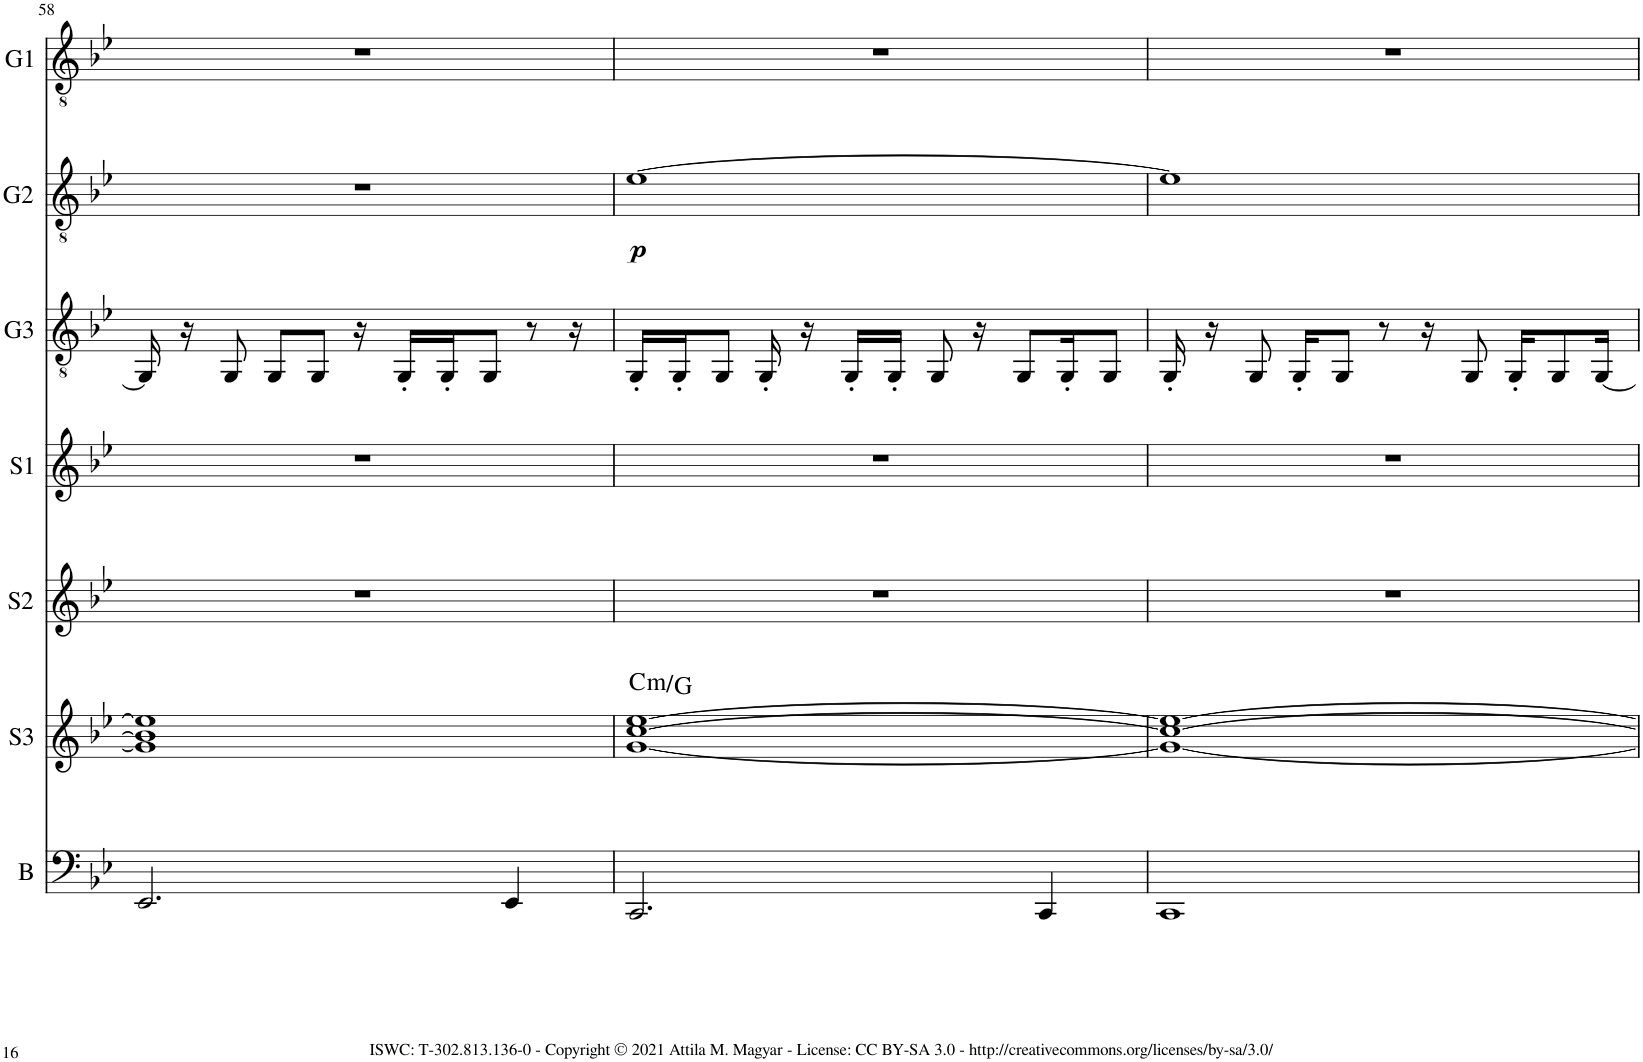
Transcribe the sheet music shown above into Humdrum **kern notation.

**kern	**kern	**harte	**kern	**kern	**kern	**kern	**dynam	**kern
*part7	*part6	*part6	*part5	*part4	*part3	*part2	*part2	*part1
*staff7	*staff6	*	*staff5	*staff4	*staff3	*staff2	*staff2	*staff1
*I"Bass	*I"Synth 3 (smooth pad)	*	*I"Synth 2 (saw)	*I"Synth 1 (electric piano)	*I"Guitar 3 (D std.)	*I"Guitar 2 (D std.)	*	*I"Guitar 1 (D std.)
*I'B	*I'S3	*	*I'S2	*I'S1	*I'G3	*I'G2	*	*I'G1
!!LO:PB:g=z
*clefF4	*clefG2	*	*clefG2	*clefG2	*clefGv2	*clefGv2	*	*clefGv2
*k[b-e-]	*k[b-e-]	*	*k[b-e-]	*k[b-e-]	*k[b-e-]	*k[b-e-]	*	*k[b-e-]
*M4/4	*M4/4	*	*M4/4	*M4/4	*M4/4	*M4/4	*	*M4/4
=58	=58	=58	=58	=58	=58	=58	=58	=58
2.EE-/	1g] 1b-] 1ee-]	.	1r	1r	16GG/]	1r	.	1r
.	.	.	.	.	16r	.	.	.
.	.	.	.	.	8GG/	.	.	.
.	.	.	.	.	8GG/L	.	.	.
.	.	.	.	.	8GG/J	.	.	.
.	.	.	.	.	16r	.	.	.
.	.	.	.	.	16GG'/LL	.	.	.
.	.	.	.	.	16GG'/J	.	.	.
.	.	.	.	.	8GG/J	.	.	.
4EE-/	.	.	.	.	.	.	.	.
.	.	.	.	.	8r	.	.	.
.	.	.	.	.	16r	.	.	.
=59	=59	=59	=59	=59	=59	=59	=59	=59
!	!	!LO:H:kt=m	!	!	!	!	!LO:DY:b	!
2.CC/	[1g [1cc [1ee-	C:min/5	1r	1r	16GG'/LL	[1e-	p	1r
.	.	.	.	.	16GG'/J	.	.	.
.	.	.	.	.	8GG/J	.	.	.
.	.	.	.	.	16GG'/	.	.	.
.	.	.	.	.	16r	.	.	.
.	.	.	.	.	16GG'/LL	.	.	.
.	.	.	.	.	16GG'/JJ	.	.	.
.	.	.	.	.	8GG/	.	.	.
.	.	.	.	.	16r	.	.	.
.	.	.	.	.	8GG/L	.	.	.
4CC/	.	.	.	.	.	.	.	.
.	.	.	.	.	16GG'/K	.	.	.
.	.	.	.	.	8GG/J	.	.	.
=60	=60	=60	=60	=60	=60	=60	=60	=60
1CC	1g_ 1cc_ 1ee-_	.	1r	1r	16GG'/	1e-]	.	1r
.	.	.	.	.	16r	.	.	.
.	.	.	.	.	8GG/	.	.	.
.	.	.	.	.	16GG'/KL	.	.	.
.	.	.	.	.	8GG/J	.	.	.
.	.	.	.	.	8r	.	.	.
.	.	.	.	.	16r	.	.	.
.	.	.	.	.	8GG/	.	.	.
.	.	.	.	.	16GG'/KL	.	.	.
.	.	.	.	.	8GG/	.	.	.
.	.	.	.	.	[16GG/Jk	.	.	.
=	=	=	=	=	=	=	=	=
*-	*-	*-	*-	*-	*-	*-	*-	*-
